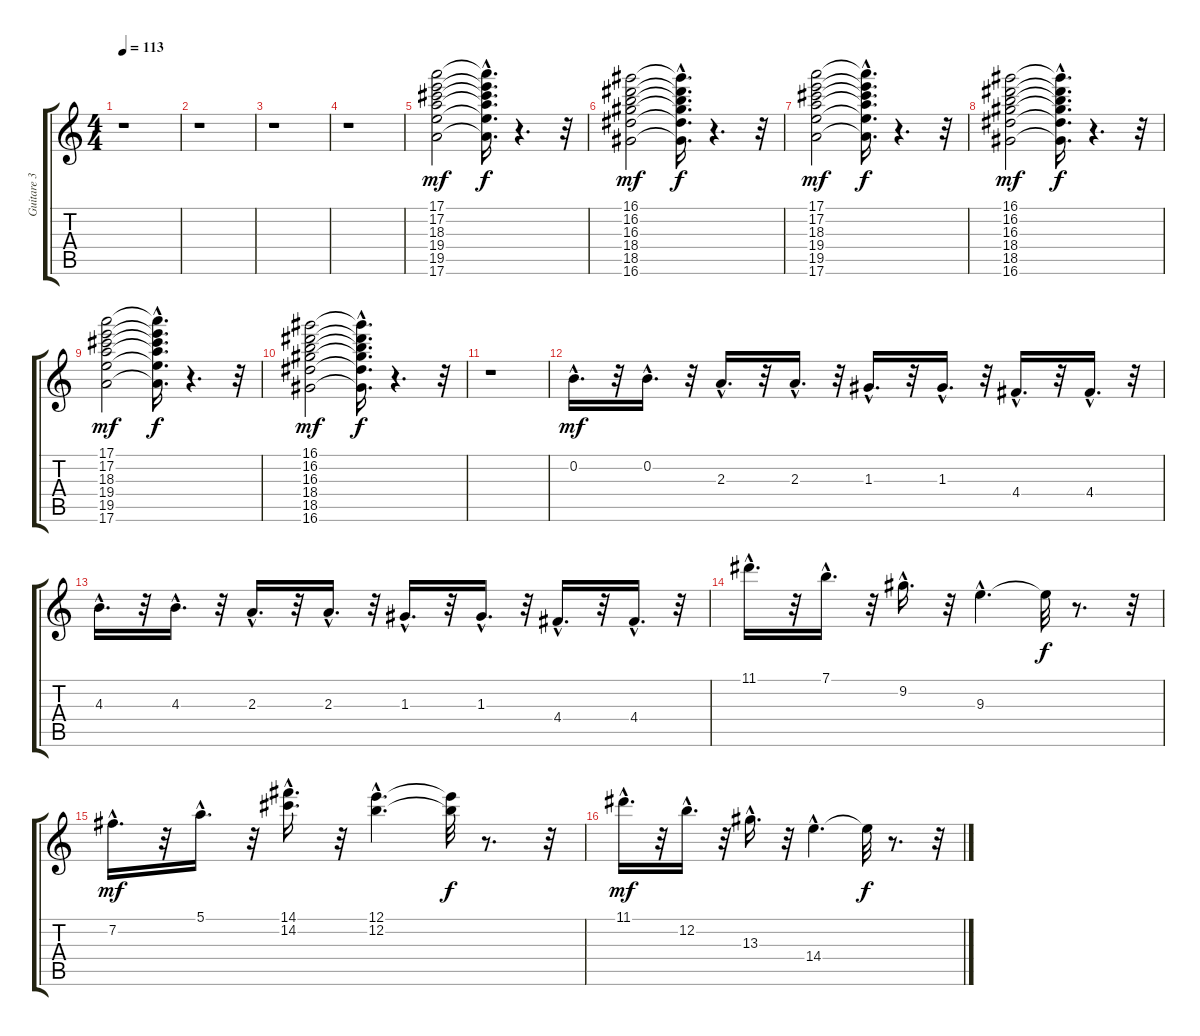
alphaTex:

\track ("Guitare 3" "Guitare 3") {instrument electricguitarclean}
\staff {score tabs}
\tuning (E4 B3 G3 D3 A2 E2) {hide}
\ts (4 4)
\tempo 113
\clef g2
\ks c
r.1{dy f} |
r.1 |
r.1 |
r.1 |
(17.1 17.2 18.3 19.4 19.5 17.6).2{dy mf} (17.1{hac t} 17.2{hac t} 18.3{hac t} 19.4{hac t} 19.5{hac t} 17.6{hac t}).16{d dy f} r.4{d} r.32 |
(16.1 16.2 16.3 18.4 18.5 16.6).2{dy mf} (16.1{hac t} 16.2{hac t} 16.3{hac t} 18.4{hac t} 18.5{hac t} 16.6{hac t}).16{d dy f} r.4{d} r.32 |
(17.1 17.2 18.3 19.4 19.5 17.6).2{dy mf} (17.1{hac t} 17.2{hac t} 18.3{hac t} 19.4{hac t} 19.5{hac t} 17.6{hac t}).16{d dy f} r.4{d} r.32 |
(16.1 16.2 16.3 18.4 18.5 16.6).2{dy mf} (16.1{hac t} 16.2{hac t} 16.3{hac t} 18.4{hac t} 18.5{hac t} 16.6{hac t}).16{d dy f} r.4{d} r.32 |
(17.1 17.2 18.3 19.4 19.5 17.6).2{dy mf} (17.1{hac t} 17.2{hac t} 18.3{hac t} 19.4{hac t} 19.5{hac t} 17.6{hac t}).16{d dy f} r.4{d} r.32 |
(16.1 16.2 16.3 18.4 18.5 16.6).2{dy mf} (16.1{hac t} 16.2{hac t} 16.3{hac t} 18.4{hac t} 18.5{hac t} 16.6{hac t}).16{d dy f} r.4{d} r.32 |
r.1 |
0.2{hac}.16{d dy mf} r.32 0.2{hac}.16{d} r.32 2.3{hac}.16{d} r.32 2.3{hac}.16{d} r.32 1.3{hac}.16{d} r.32 1.3{hac}.16{d} r.32 4.4{hac}.16{d} r.32 4.4{hac}.16{d} r.32 |
4.3{hac}.16{d} r.32 4.3{hac}.16{d} r.32 2.3{hac}.16{d} r.32 2.3{hac}.16{d} r.32 1.3{hac}.16{d} r.32 1.3{hac}.16{d} r.32 4.4{hac}.16{d} r.32 4.4{hac}.16{d} r.32 |
11.1{hac}.16{d} r.32 7.1{hac}.16{d} r.32 9.2{hac}.16{d} r.32 9.3{hac}.4{d} 9.3{t}.32{dy f} r.8{d} r.32 |
7.2{hac}.16{d dy mf} r.32 5.1{hac}.16{d} r.32 (14.1{hac} 14.2{hac}).16{d} r.32 (12.1{hac} 12.2{hac}).4{d} (12.1{t} 12.2{t}).32{dy f} r.8{d} r.32 |
11.1{hac}.16{d dy mf} r.32 12.2{hac}.16{d} r.32 13.3{hac}.16{d} r.32 14.4{hac}.4{d} 14.4{t}.32{dy f} r.8{d} r.32
